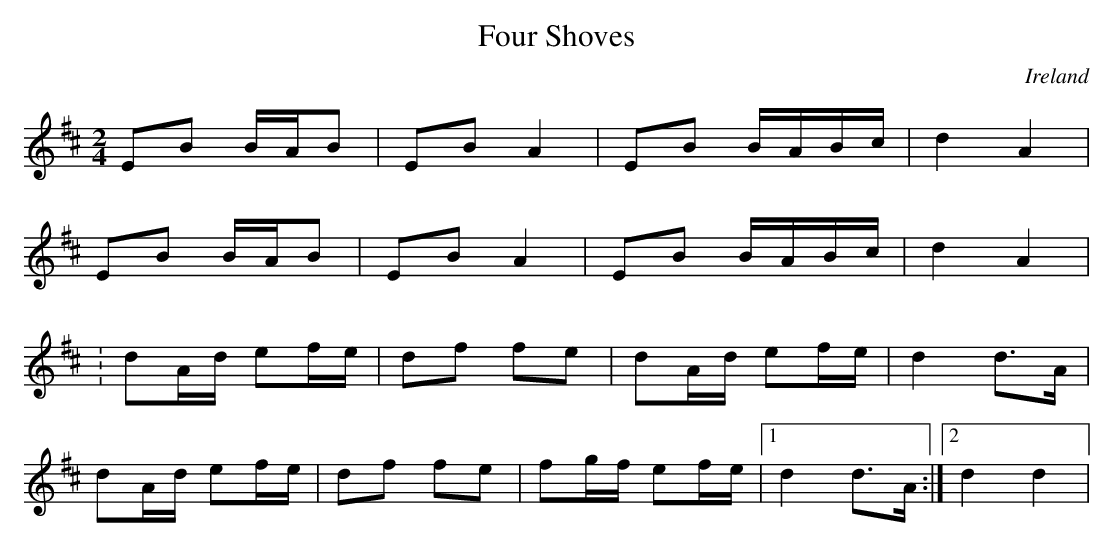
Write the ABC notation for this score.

X:1
T:Four Shoves
O:Ireland
M:2/4
L:1/16
K:D
E2B2 BAB2|E2B2 A4|E2B2 BABc|d4 A4|
E2B2 BAB2|E2B2 A4|E2B2 BABc|d4 A4|
:d2Ad e2fe|d2f2 f2e2|d2Ad e2fe|d4 d3A|
d2Ad e2fe|d2f2 f2e2|f2gf e2fe|1 d4 d3A:|2 d4 d4|
